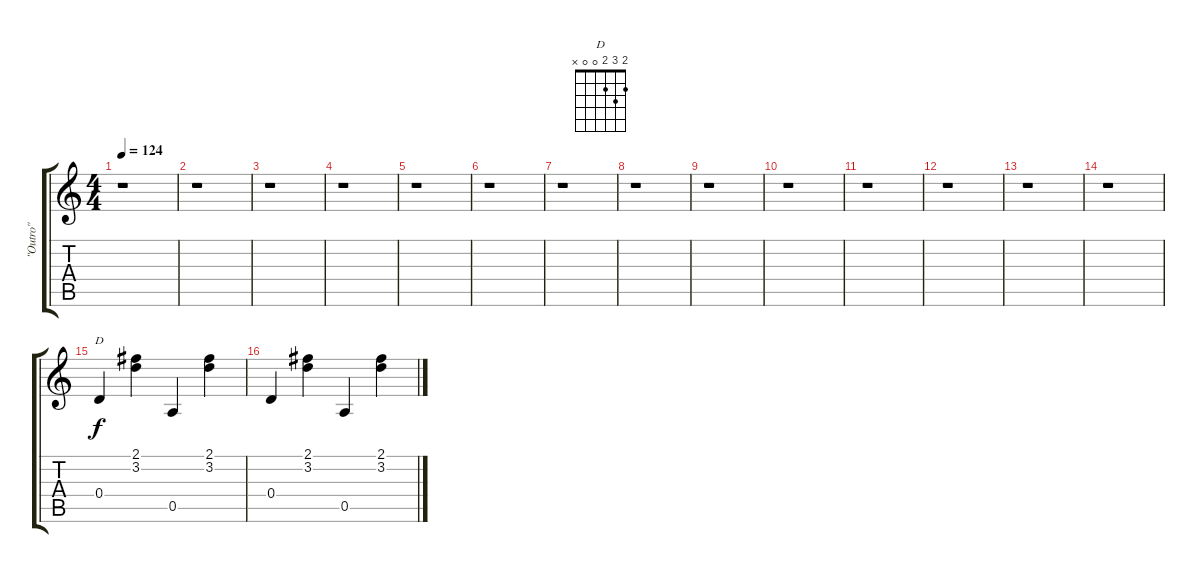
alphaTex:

\track ("\"Outro\" " "\"Outro\" ") {instrument electricguitarclean}
\staff {score tabs}
\tuning (E4 B3 G3 D3 A2 E2) {hide}
\chord ("D" 2 3 2 0 0 x)
\ts (4 4)
\tempo 124
\clef g2
\ks c
r.1{dy f} |
r.1 |
r.1 |
r.1 |
r.1 |
r.1 |
r.1 |
r.1 |
r.1 |
r.1 |
r.1 |
r.1 |
r.1 |
r.1 |
0.4.4{ch "D"} (2.1 3.2).4 0.5.4 (2.1 3.2).4 |
0.4.4 (2.1 3.2).4 0.5.4 (2.1 3.2).4
